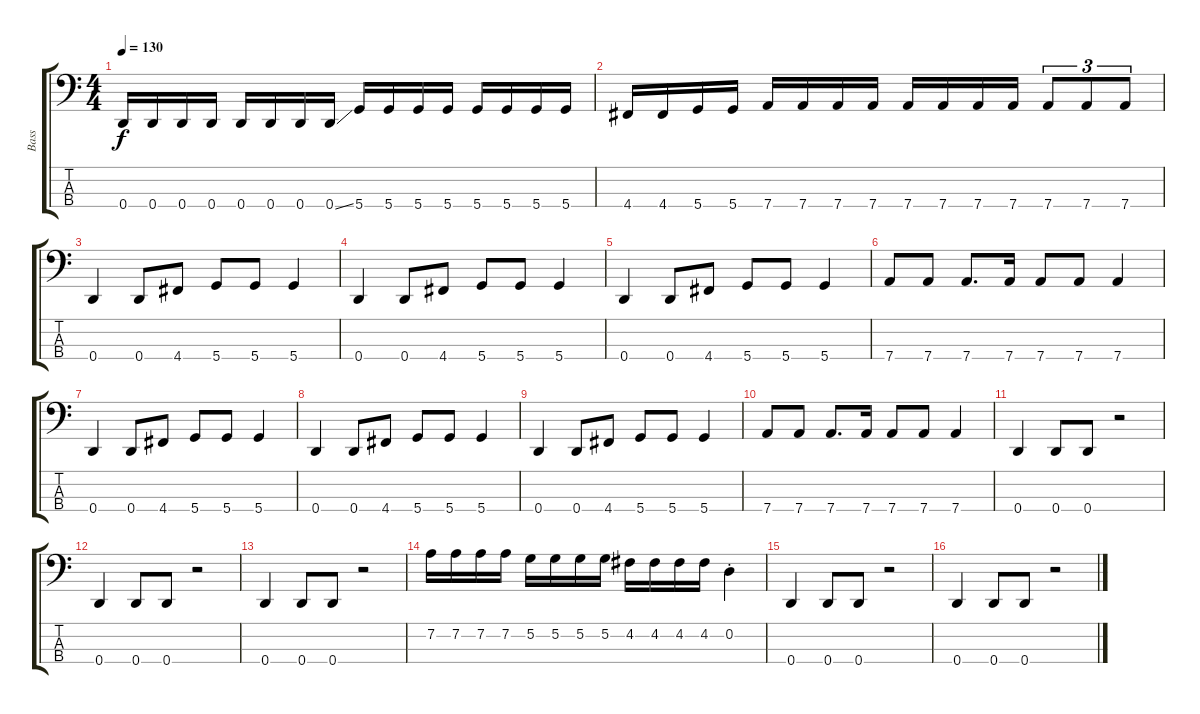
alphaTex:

\track ("Bass" "Bass") {instrument electricbasspick}
\staff {score tabs}
\tuning (G2 D2 A1 D1) {hide}
\ts (4 4)
\tempo 130
\clef f4
\ks c
0.4.16{dy f} 0.4.16 0.4.16 0.4.16 0.4.16 0.4.16 0.4.16 0.4{ss}.16 5.4.16 5.4.16 5.4.16 5.4.16 5.4.16 5.4.16 5.4.16 5.4.16 |
4.4.16 4.4.16 5.4.16 5.4.16 7.4.16 7.4.16 7.4.16 7.4.16 7.4.16 7.4.16 7.4.16 7.4.16 7.4.8{tu (3 2)} 7.4.8{tu (3 2)} 7.4.8{tu (3 2)} |
0.4.4 0.4.8 4.4.8 5.4.8 5.4.8 5.4.4 |
0.4.4 0.4.8 4.4.8 5.4.8 5.4.8 5.4.4 |
0.4.4 0.4.8 4.4.8 5.4.8 5.4.8 5.4.4 |
7.4.8 7.4.8 7.4.8{d} 7.4.16 7.4.8 7.4.8 7.4.4 |
0.4.4 0.4.8 4.4.8 5.4.8 5.4.8 5.4.4 |
0.4.4 0.4.8 4.4.8 5.4.8 5.4.8 5.4.4 |
0.4.4 0.4.8 4.4.8 5.4.8 5.4.8 5.4.4 |
7.4.8 7.4.8 7.4.8{d} 7.4.16 7.4.8 7.4.8 7.4.4 |
0.4.4 0.4.8 0.4.8 r.2 |
0.4.4 0.4.8 0.4.8 r.2 |
0.4.4 0.4.8 0.4.8 r.2 |
7.2.16 7.2.16 7.2.16 7.2.16 5.2.16 5.2.16 5.2.16 5.2.16 4.2.16 4.2.16 4.2.16 4.2.16 0.2{st}.4 |
0.4.4 0.4.8 0.4.8 r.2 |
0.4.4 0.4.8 0.4.8 r.2
